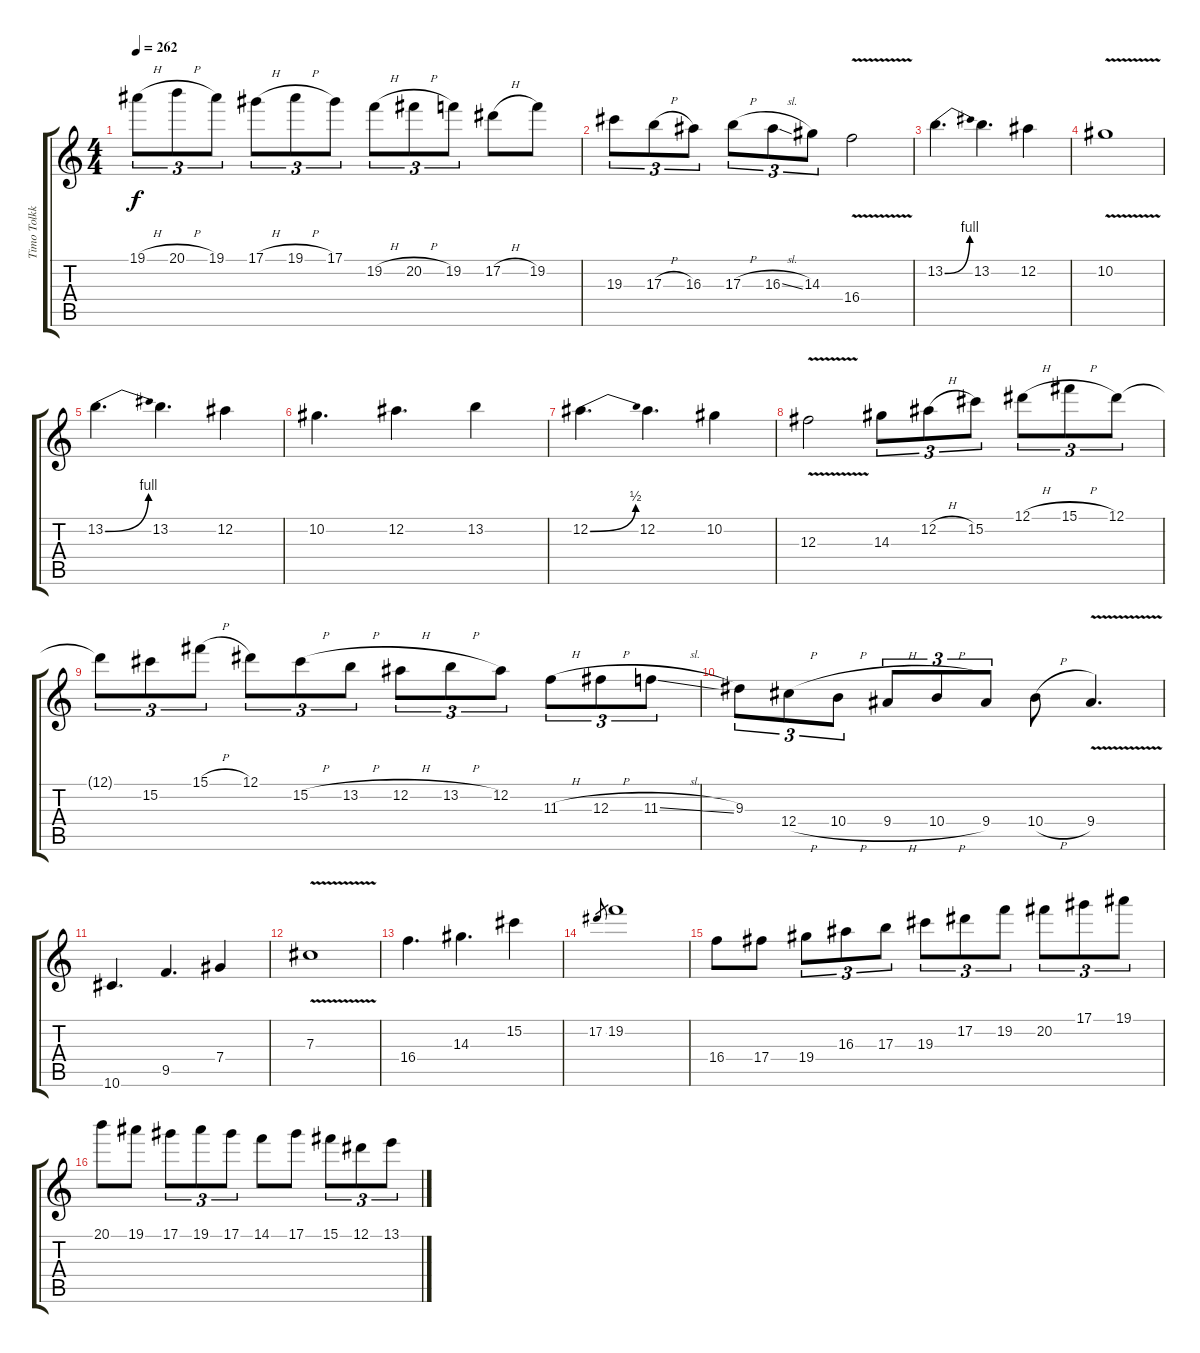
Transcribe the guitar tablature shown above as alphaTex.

\track ("Timo Tolkki (Solo)" "Timo Tolkk") {instrument distortionguitar}
\staff {score tabs}
\tuning (Eb4 Bb3 Gb3 Db3 Ab2 Eb2) {hide}
\ts (4 4)
\tempo 262
\clef g2
\ks c
19.1{h}.8{tu (3 2) dy f} 20.1{h}.8{tu (3 2)} 19.1.8{tu (3 2)} 17.1{h}.8{tu (3 2)} 19.1{h}.8{tu (3 2)} 17.1.8{tu (3 2)} 19.2{h}.8{tu (3 2)} 20.2{h}.8{tu (3 2)} 19.2.8{tu (3 2)} 17.2{h}.8 19.2.8 |
19.3.8{tu (3 2)} 17.3{h}.8{tu (3 2)} 16.3.8{tu (3 2)} 17.3{h}.8{tu (3 2)} 16.3{sl}.8{tu (3 2)} 14.3.8{tu (3 2)} 16.4{v}.2 |
13.2{be (bend 0 0 60 4)}.4{d} 13.2.4{d} 12.2.4 |
10.2{v}.1 |
13.2{be (bend 0 0 60 4)}.4{d} 13.2.4{d} 12.2.4 |
10.2.4{d} 12.2.4{d} 13.2.4 |
12.2{be (bend 0 0 60 2)}.4{d} 12.2.4{d} 10.2.4 |
12.3{v}.2 14.3.8{tu (3 2)} 12.2{h}.8{tu (3 2)} 15.2.8{tu (3 2)} 12.1{h}.8{tu (3 2)} 15.1{h}.8{tu (3 2)} 12.1.8{tu (3 2)} |
12.1{t}.8{tu (3 2)} 15.2.8{tu (3 2)} 15.1{h}.8{tu (3 2)} 12.1.8{tu (3 2)} 15.2{h}.8{tu (3 2)} 13.2{h}.8{tu (3 2)} 12.2{h}.8{tu (3 2)} 13.2{h}.8{tu (3 2)} 12.2.8{tu (3 2)} 11.3{h}.8{tu (3 2)} 12.3{h}.8{tu (3 2)} 11.3{sl}.8{tu (3 2)} |
9.3.8{tu (3 2)} 12.4{h}.8{tu (3 2)} 10.4{h}.8{tu (3 2)} 9.4{h}.8{tu (3 2)} 10.4{h}.8{tu (3 2)} 9.4.8{tu (3 2)} 10.4{h}.8 9.4{v}.4{d} |
10.6.4{d} 9.5.4{d} 7.4.4 |
7.3{v}.1 |
16.4.4{d} 14.3.4{d} 15.2.4 |
17.2.8{gr} 19.2.1 |
16.4.8 17.4.8 19.4.8{tu (3 2)} 16.3.8{tu (3 2)} 17.3.8{tu (3 2)} 19.3.8{tu (3 2)} 17.2.8{tu (3 2)} 19.2.8{tu (3 2)} 20.2.8{tu (3 2)} 17.1.8{tu (3 2)} 19.1.8{tu (3 2)} |
20.1.8 19.1.8 17.1.8{tu (3 2)} 19.1.8{tu (3 2)} 17.1.8{tu (3 2)} 14.1.8 17.1.8 15.1.8{tu (3 2)} 12.1.8{tu (3 2)} 13.1.8{tu (3 2)}
